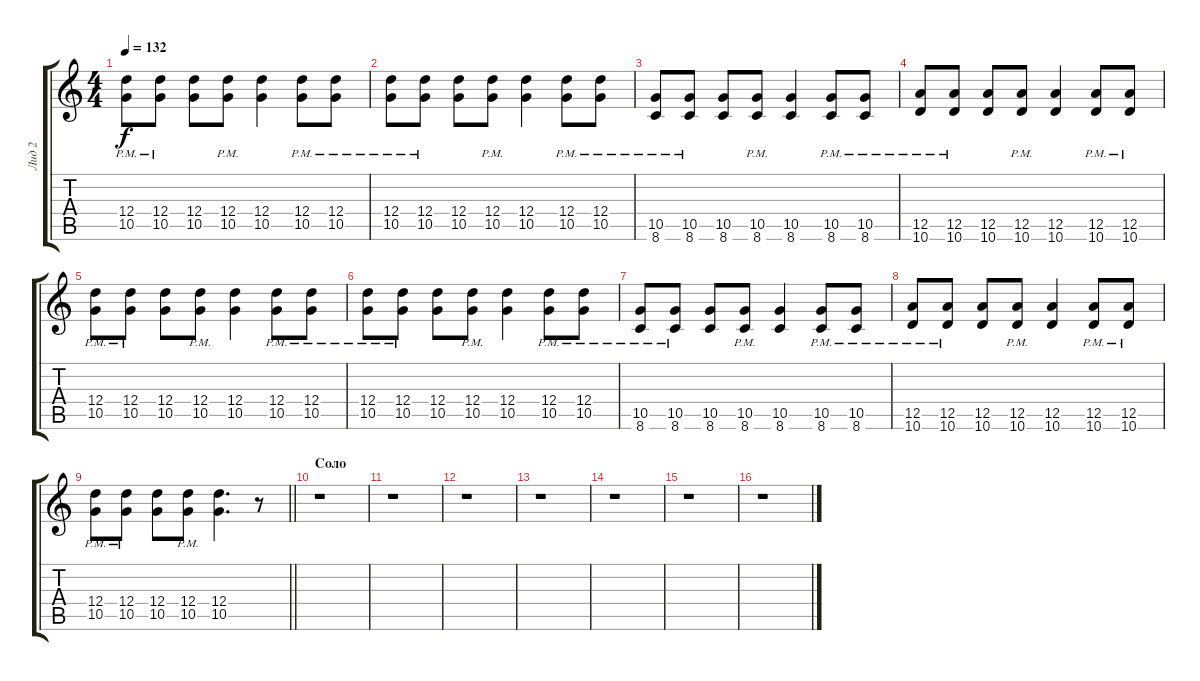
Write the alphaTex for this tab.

\track ("Лид 2" "Лид 2") {instrument distortionguitar}
\staff {score tabs}
\tuning (E4 B3 G3 D3 A2 E2) {hide}
\ts (4 4)
\tempo 132
\clef g2
\ks c
(12.4{pm} 10.5{pm}).8{dy f} (12.4{pm} 10.5{pm}).8 (12.4 10.5).8 (12.4{pm} 10.5{pm}).8 (12.4 10.5).4 (12.4{pm} 10.5{pm}).8 (12.4{pm} 10.5{pm}).8 |
(12.4{pm} 10.5{pm}).8 (12.4{pm} 10.5{pm}).8 (12.4 10.5).8 (12.4{pm} 10.5{pm}).8 (12.4 10.5).4 (12.4{pm} 10.5{pm}).8 (12.4{pm} 10.5{pm}).8 |
(10.5{pm} 8.6{pm}).8 (10.5{pm} 8.6{pm}).8 (10.5 8.6).8 (10.5{pm} 8.6{pm}).8 (10.5 8.6).4 (10.5{pm} 8.6{pm}).8 (10.5{pm} 8.6{pm}).8 |
(12.5{pm} 10.6{pm}).8 (12.5{pm} 10.6{pm}).8 (12.5 10.6).8 (12.5{pm} 10.6{pm}).8 (12.5 10.6).4 (12.5{pm} 10.6{pm}).8 (12.5{pm} 10.6{pm}).8 |
(12.4{pm} 10.5{pm}).8 (12.4{pm} 10.5{pm}).8 (12.4 10.5).8 (12.4{pm} 10.5{pm}).8 (12.4 10.5).4 (12.4{pm} 10.5{pm}).8 (12.4{pm} 10.5{pm}).8 |
(12.4{pm} 10.5{pm}).8 (12.4{pm} 10.5{pm}).8 (12.4 10.5).8 (12.4{pm} 10.5{pm}).8 (12.4 10.5).4 (12.4{pm} 10.5{pm}).8 (12.4{pm} 10.5{pm}).8 |
(10.5{pm} 8.6{pm}).8 (10.5{pm} 8.6{pm}).8 (10.5 8.6).8 (10.5{pm} 8.6{pm}).8 (10.5 8.6).4 (10.5{pm} 8.6{pm}).8 (10.5{pm} 8.6{pm}).8 |
(12.5{pm} 10.6{pm}).8 (12.5{pm} 10.6{pm}).8 (12.5 10.6).8 (12.5{pm} 10.6{pm}).8 (12.5 10.6).4 (12.5{pm} 10.6{pm}).8 (12.5{pm} 10.6{pm}).8 |
\barLineRight lightlight
(12.4{pm} 10.5{pm}).8 (12.4{pm} 10.5{pm}).8 (12.4 10.5).8 (12.4{pm} 10.5{pm}).8 (12.4 10.5).4{d} r.8 |
\section ("" "Соло")
r.1 |
r.1 |
r.1 |
r.1 |
r.1 |
r.1 |
r.1
